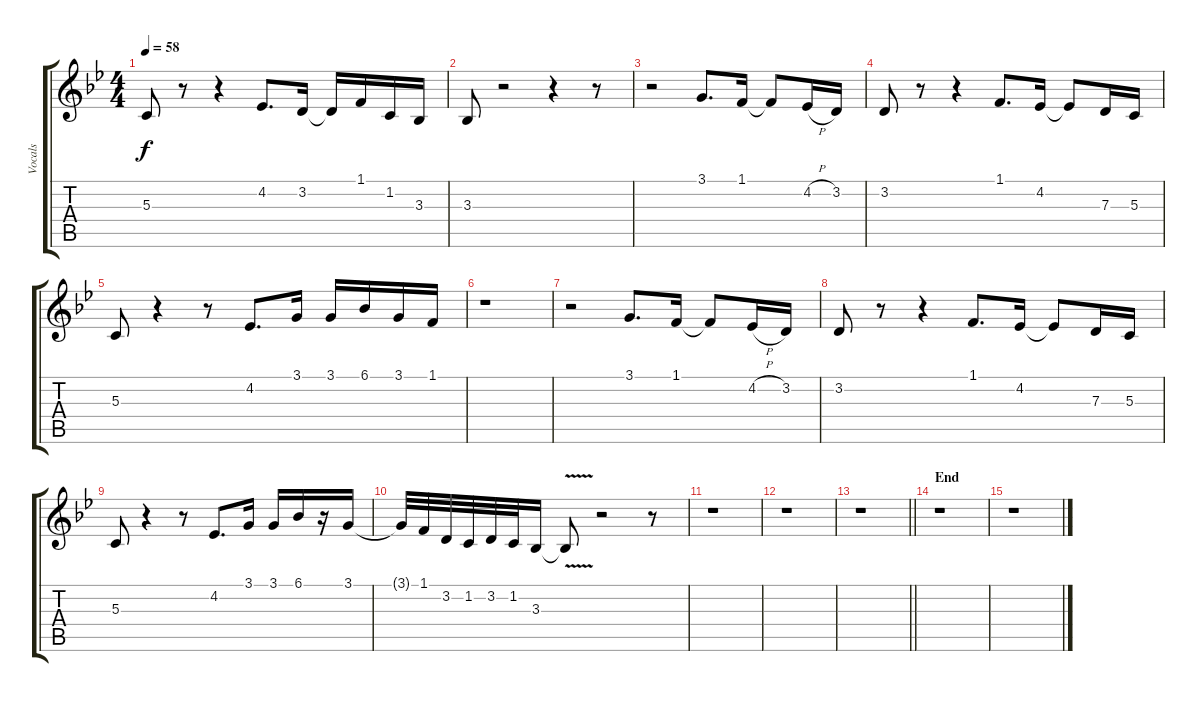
\track ("Vocals" "Vocals") {instrument altosax}
\staff {score tabs}
\tuning (E4 B3 G3 D3 A2 E2) {hide}
\ts (4 4)
\tempo 58
\clef g2
\ks bb
5.3.8{dy f} r.8 r.4 4.2.8{d} 3.2.16 3.2{t}.16 1.1.16 1.2.16 3.3.16 |
3.3.8 r.2 r.4 r.8 |
r.2 3.1.8{d} 1.1.16 1.1{t}.8 4.2{h}.16 3.2.16 |
3.2.8 r.8 r.4 1.1.8{d} 4.2.16 4.2{t}.8 7.3.16 5.3.16 |
5.3.8 r.4 r.8 4.2.8{d} 3.1.16 3.1.16 6.1.16 3.1.16 1.1.16 |
r.1 |
r.2 3.1.8{d} 1.1.16 1.1{t}.8 4.2{h}.16 3.2.16 |
3.2.8 r.8 r.4 1.1.8{d} 4.2.16 4.2{t}.8 7.3.16 5.3.16 |
5.3.8 r.4 r.8 4.2.8{d} 3.1.16 3.1.16 6.1.16 r.16 3.1.16 |
3.1{t}.32 1.1.32 3.2.32 1.2.32 3.2.32 1.2.32 3.3.16 3.3{v t}.8 r.2 r.8 |
r.1 |
r.1 |
\barLineRight lightlight
r.1 |
\section ("" "End")
r.1 |
r.1
